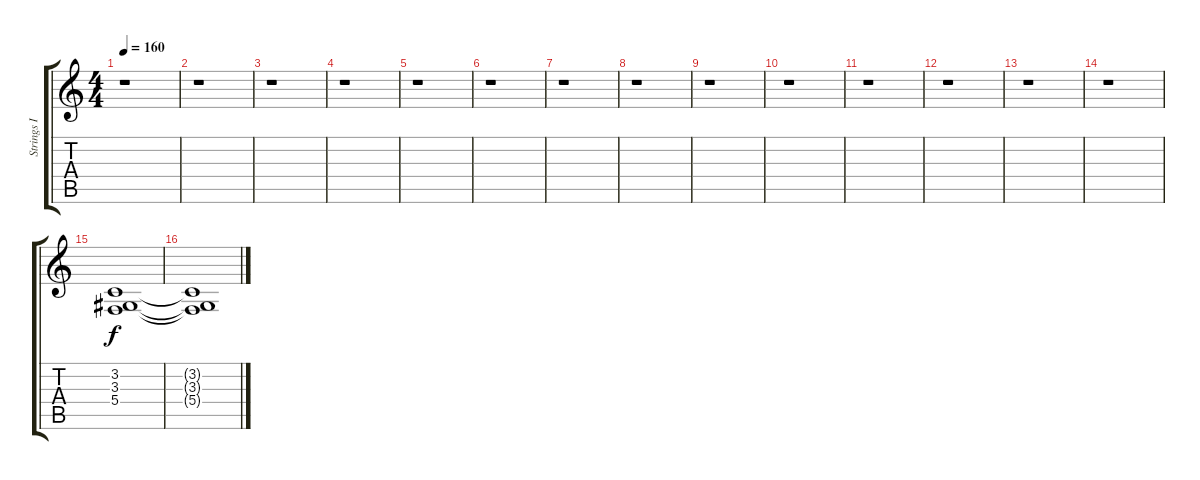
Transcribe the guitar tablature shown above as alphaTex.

\track ("Strings I" "Strings I") {instrument stringensemble1}
\staff {score tabs}
\tuning (D4 A3 F3 C3 G2 D2) {hide}
\ts (4 4)
\tempo 160
\clef g2
\ks c
r.1{dy f} |
r.1 |
r.1 |
r.1 |
r.1 |
r.1 |
r.1 |
r.1 |
r.1 |
r.1 |
r.1 |
r.1 |
r.1 |
r.1 |
(3.2 3.3 5.4).1 |
(3.2{t} 3.3{t} 5.4{t}).1
